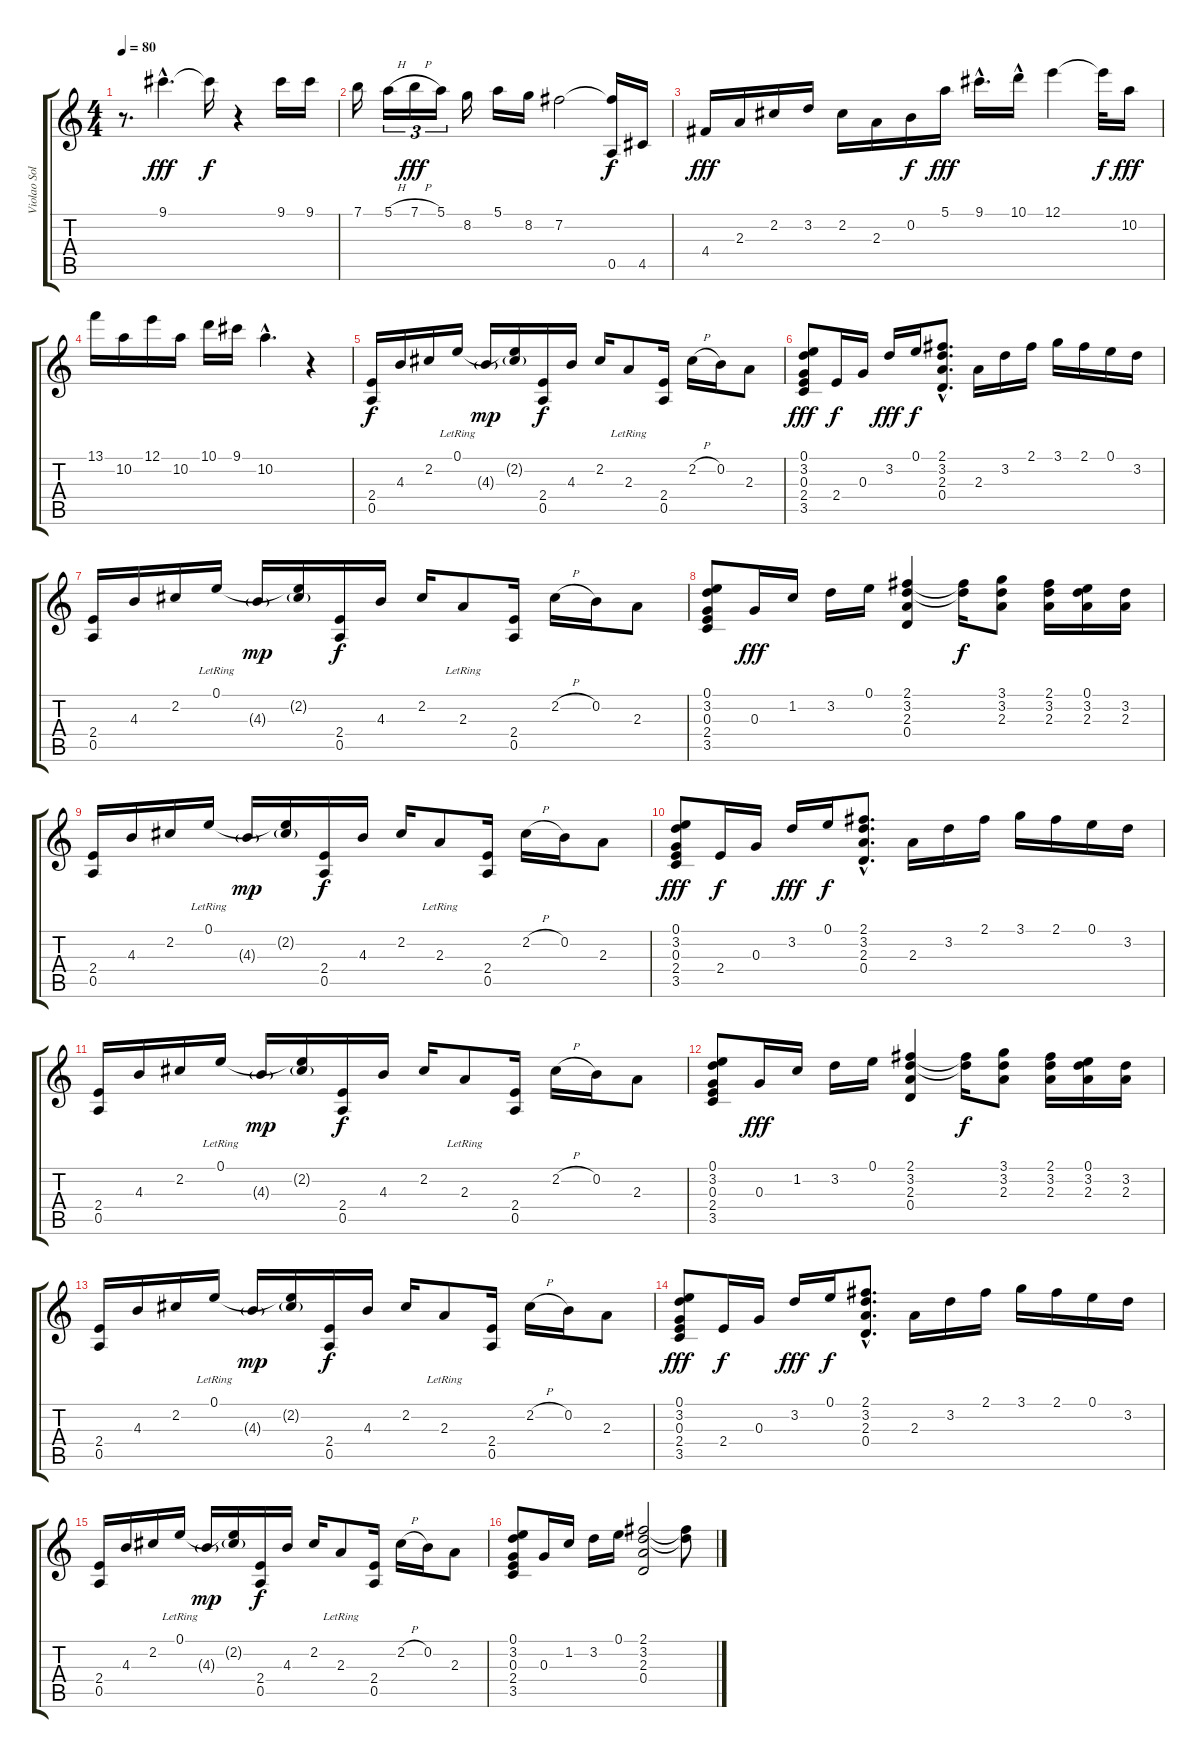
\track ("Violao Solo (Kiko Loureiro)" "Violao Sol") {instrument acousticguitarsteel}
\staff {score tabs}
\tuning (E4 B3 G3 D3 A2 E2) {hide}
\ts (4 4)
\tempo 80
\clef g2
\ks c
r.8{d dy fff instrument acousticguitarsteel} 9.1{hac}.4{d} 9.1{t}.16{dy f} r.4 9.1.16 9.1.16 |
7.1.16 5.1{h}.16{tu (3 2)} 7.1{h}.16{tu (3 2) dy fff} 5.1.16{tu (3 2)} 8.2.16 5.1.16 8.2.16 7.2.2 (7.2{t} 0.5).16{dy f} 4.5.16 |
4.4.16{dy fff} 2.3.16 2.2.16 3.2.16 2.2.16 2.3.16 0.2.16{dy f} 5.1.16{dy fff} 9.1{hac}.16{d} 10.1{hac}.16 12.1.4 12.1{t}.32{dy f} 10.2.16{dy fff} |
13.1.16 10.2.16 12.1.16 10.2.16 10.1.16 9.1.16 10.2{hac}.4{d} r.4 |
(2.4 0.5).16{dy f} 4.3.16 2.2.16 0.1{lr}.16 4.3{g}.16{dy mp} (0.1{t} 2.2{g}).16 (2.4 0.5).16{dy f} 4.3.16 2.2.16 2.3{lr}.8 (2.4 0.5).16 2.2{h}.16 0.2.16 2.3.8 |
(0.1 3.2 0.3 2.4 3.5).8{dy fff} 2.4.16{dy f} 0.3.16 3.2.16{dy fff} 0.1.16{dy f} (2.1{hac} 3.2{hac} 2.3{hac} 0.4{hac}).8{d} 2.3.16 3.2.16 2.1.16 3.1.16 2.1.16 0.1.16 3.2.16 |
(2.4 0.5).16 4.3.16 2.2.16 0.1{lr}.16 4.3{g}.16{dy mp} (0.1{t} 2.2{g}).16 (2.4 0.5).16{dy f} 4.3.16 2.2.16 2.3{lr}.8 (2.4 0.5).16 2.2{h}.16 0.2.16 2.3.8 |
(0.1 3.2 0.3 2.4 3.5).8 0.3.16{dy fff} 1.2.16 3.2.16 0.1.16 (2.1 3.2 2.3 0.4).4 (2.1{t} 3.2{t}).16{dy f} (3.1 3.2 2.3).8 (2.1 3.2 2.3).16 (0.1 3.2 2.3).16 (3.2 2.3).16 |
(2.4 0.5).16 4.3.16 2.2.16 0.1{lr}.16 4.3{g}.16{dy mp} (0.1{t} 2.2{g}).16 (2.4 0.5).16{dy f} 4.3.16 2.2.16 2.3{lr}.8 (2.4 0.5).16 2.2{h}.16 0.2.16 2.3.8 |
(0.1 3.2 0.3 2.4 3.5).8{dy fff} 2.4.16{dy f} 0.3.16 3.2.16{dy fff} 0.1.16{dy f} (2.1{hac} 3.2{hac} 2.3{hac} 0.4{hac}).8{d} 2.3.16 3.2.16 2.1.16 3.1.16 2.1.16 0.1.16 3.2.16 |
(2.4 0.5).16 4.3.16 2.2.16 0.1{lr}.16 4.3{g}.16{dy mp} (0.1{t} 2.2{g}).16 (2.4 0.5).16{dy f} 4.3.16 2.2.16 2.3{lr}.8 (2.4 0.5).16 2.2{h}.16 0.2.16 2.3.8 |
(0.1 3.2 0.3 2.4 3.5).8 0.3.16{dy fff} 1.2.16 3.2.16 0.1.16 (2.1 3.2 2.3 0.4).4 (2.1{t} 3.2{t}).16{dy f} (3.1 3.2 2.3).8 (2.1 3.2 2.3).16 (0.1 3.2 2.3).16 (3.2 2.3).16 |
(2.4 0.5).16 4.3.16 2.2.16 0.1{lr}.16 4.3{g}.16{dy mp} (0.1{t} 2.2{g}).16 (2.4 0.5).16{dy f} 4.3.16 2.2.16 2.3{lr}.8 (2.4 0.5).16 2.2{h}.16 0.2.16 2.3.8 |
(0.1 3.2 0.3 2.4 3.5).8{dy fff} 2.4.16{dy f} 0.3.16 3.2.16{dy fff} 0.1.16{dy f} (2.1{hac} 3.2{hac} 2.3{hac} 0.4{hac}).8{d} 2.3.16 3.2.16 2.1.16 3.1.16 2.1.16 0.1.16 3.2.16 |
(2.4 0.5).16 4.3.16 2.2.16 0.1{lr}.16 4.3{g}.16{dy mp} (0.1{t} 2.2{g}).16 (2.4 0.5).16{dy f} 4.3.16 2.2.16 2.3{lr}.8 (2.4 0.5).16 2.2{h}.16 0.2.16 2.3.8 |
(0.1 3.2 0.3 2.4 3.5).8 0.3.16 1.2.16 3.2.16 0.1.16 (2.1 3.2 2.3 0.4).2 (2.1{t} 3.2{t}).8
